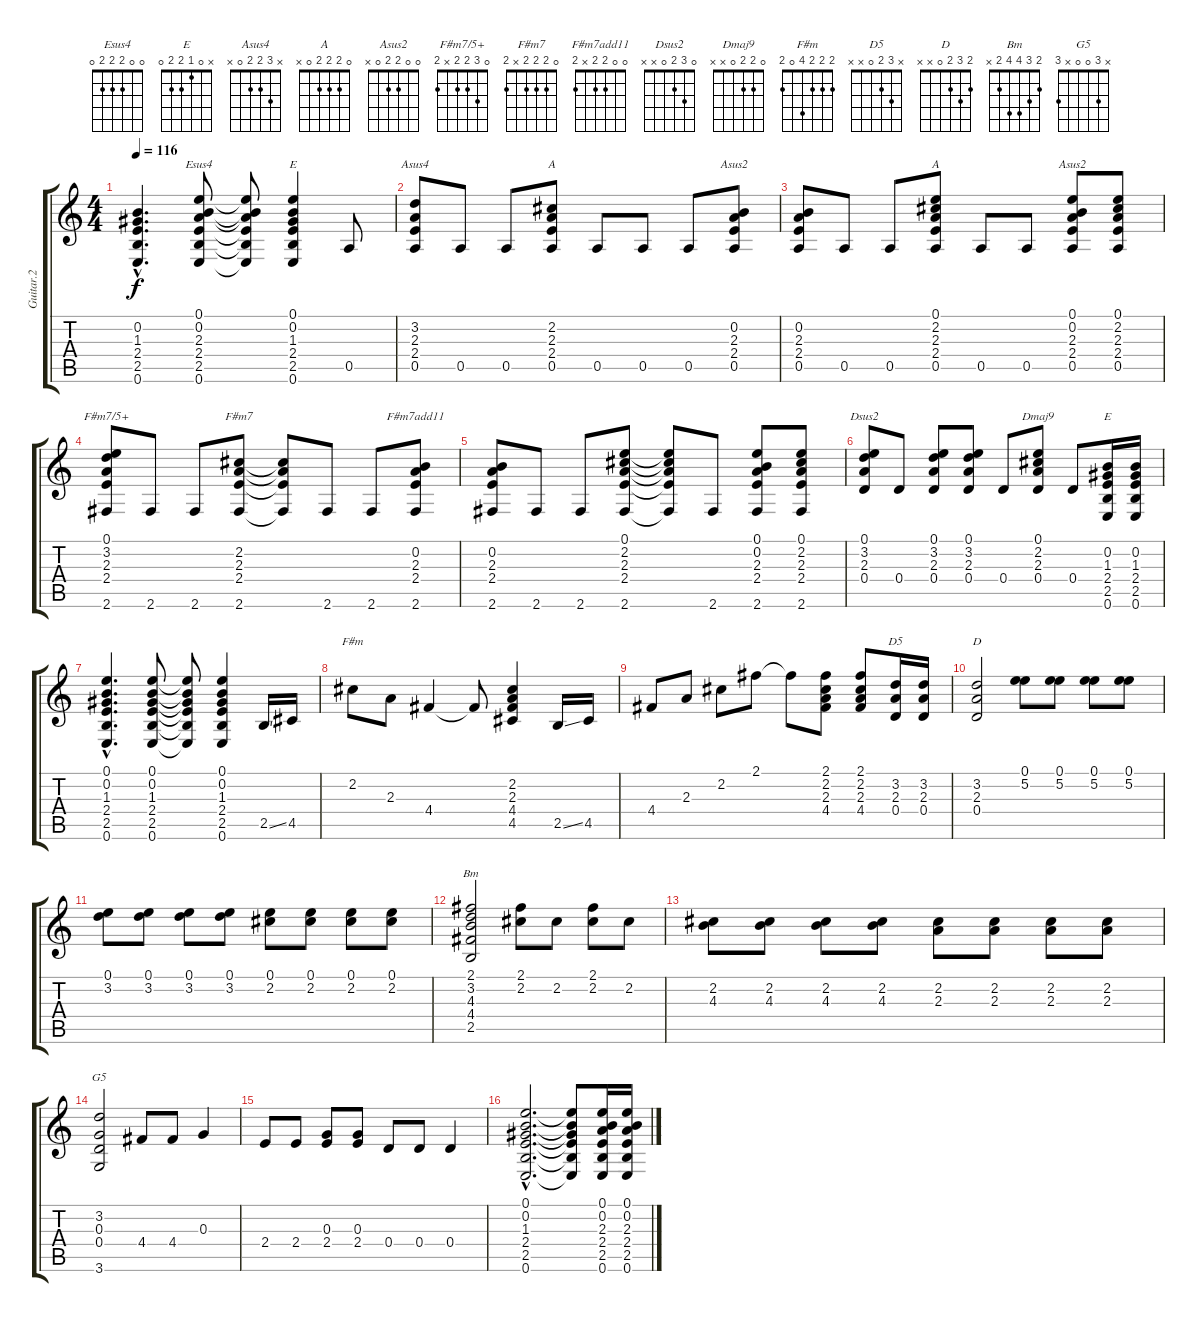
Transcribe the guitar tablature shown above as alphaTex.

\track ("Guitar.2" "Guitar.2") {instrument electricguitarclean}
\staff {score tabs}
\tuning (E4 B3 G3 D3 A2 E2) {hide}
\chord ("Esus4" 0 0 2 2 2 0)
\chord ("E" 0 0 1 2 2 0)
\chord ("Asus4" x 3 2 2 0 x)
\chord ("A" x 2 2 2 0 x)
\chord ("Asus2" x 0 2 2 0 x)
\chord ("A" 0 2 2 2 0 x)
\chord ("Asus2" 0 0 2 2 0 x)
\chord ("F#m7/5+" 0 3 2 2 x 2)
\chord ("F#m7" 0 2 2 2 x 2)
\chord ("F#m7add11" 0 0 2 2 x 2)
\chord ("Dsus2" 0 3 2 0 x x)
\chord ("Dmaj9" 0 2 2 0 x x)
\chord ("E" x 0 1 2 2 0)
\chord ("F#m" 2 2 2 4 0 2)
\chord ("D5" x 3 2 0 x x)
\chord ("D" 2 3 2 0 x x)
\chord ("Bm" 2 3 4 4 2 x)
\chord ("G5" x 3 0 0 x 3)
\ts (4 4)
\tempo 116
\clef g2
\ks c
(0.2{hac t} 1.3{hac t} 2.4{hac t} 2.5{hac t} 0.6{hac t}).4{d dy f} (0.1 0.2 2.3 2.4 2.5 0.6).8{ch "Esus4"} (0.1{t} 0.2{t} 2.3{t} 2.4{t} 2.5{t} 0.6{t}).8 (0.1 0.2 1.3 2.4 2.5 0.6).4{ch "E"} 0.5.8 |
(3.2 2.3 2.4 0.5).8{ch "Asus4"} 0.5.8 0.5.8 (2.2 2.3 2.4 0.5).8{ch "A"} 0.5.8 0.5.8 0.5.8 (0.2 2.3 2.4 0.5).8{ch "Asus2"} |
(0.2 2.3 2.4 0.5).8 0.5.8 0.5.8 (0.1 2.2 2.3 2.4 0.5).8{ch "A"} 0.5.8 0.5.8 (0.1 0.2 2.3 2.4 0.5).8{ch "Asus2"} (0.1 2.2 2.3 2.4 0.5).8 |
(0.1 3.2 2.3 2.4 2.6).8{ch "F#m7/5+"} 2.6.8 2.6.8 (2.2 2.3 2.4 2.6).8{ch "F#m7"} (2.2{t} 2.3{t} 2.4{t} 2.6{t}).8 2.6.8 2.6.8 (0.2 2.3 2.4 2.6).8{ch "F#m7add11"} |
(0.2 2.3 2.4 2.6).8 2.6.8 2.6.8 (0.1 2.2 2.3 2.4 2.6).8 (0.1{t} 2.2{t} 2.3{t} 2.4{t} 2.6{t}).8 2.6.8 (0.1 0.2 2.3 2.4 2.6).8 (0.1 2.2 2.3 2.4 2.6).8 |
(0.1 3.2 2.3 0.4).8{ch "Dsus2"} 0.4.8 (0.1 3.2 2.3 0.4).8 (0.1 3.2 2.3 0.4).8 0.4.8 (0.1 2.2 2.3 0.4).8{ch "Dmaj9"} 0.4.8 (0.2 1.3 2.4 2.5 0.6).16{ch "E"} (0.2 1.3 2.4 2.5 0.6).16 |
(0.1{hac} 0.2{hac} 1.3{hac} 2.4{hac} 2.5{hac} 0.6{hac}).4{d} (0.1 0.2 1.3 2.4 2.5 0.6).8 (0.1{t} 0.2{t} 1.3{t} 2.4{t} 2.5{t} 0.6{t}).8 (0.1 0.2 1.3 2.4 2.5 0.6).4 2.5{ss}.16 4.5.16 |
2.2.8{ch "F#m"} 2.3.8 4.4.4 4.4{t}.8 (2.2 2.3 4.4 4.5).4 2.5{ss}.16 4.5.16 |
4.4.8 2.3.8 2.2.8 2.1.8 2.1{t}.8 (2.1 2.2 2.3 4.4).8 (2.1 2.2 2.3 4.4).8 (3.2 2.3 0.4).16{ch "D5"} (3.2 2.3 0.4).16 |
(3.2 2.3 0.4).2{ch "D"} (0.1 5.2).8 (0.1 5.2).8 (0.1 5.2).8 (0.1 5.2).8 |
(0.1 3.2).8 (0.1 3.2).8 (0.1 3.2).8 (0.1 3.2).8 (0.1 2.2).8 (0.1 2.2).8 (0.1 2.2).8 (0.1 2.2).8 |
(2.1 3.2 4.3 4.4 2.5).2{ch "Bm"} (2.1 2.2).8 2.2.8 (2.1 2.2).8 2.2.8 |
(2.2 4.3).8 (2.2 4.3).8 (2.2 4.3).8 (2.2 4.3).8 (2.2 2.3).8 (2.2 2.3).8 (2.2 2.3).8 (2.2 2.3).8 |
(3.2 0.3 0.4 3.6).2{ch "G5"} 4.4.8 4.4.8 0.3.4 |
2.4.8 2.4.8 (0.3 2.4).8 (0.3 2.4).8 0.4.8 0.4.8 0.4.4 |
(0.1{hac} 0.2{hac} 1.3{hac} 2.4{hac} 2.5{hac} 0.6{hac}).2{d} (0.1{t} 0.2{t} 1.3{t} 2.4{t} 2.5{t} 0.6{t}).8 (0.1 0.2 2.3 2.4 2.5 0.6).16 (0.1 0.2 2.3 2.4 2.5 0.6).16
